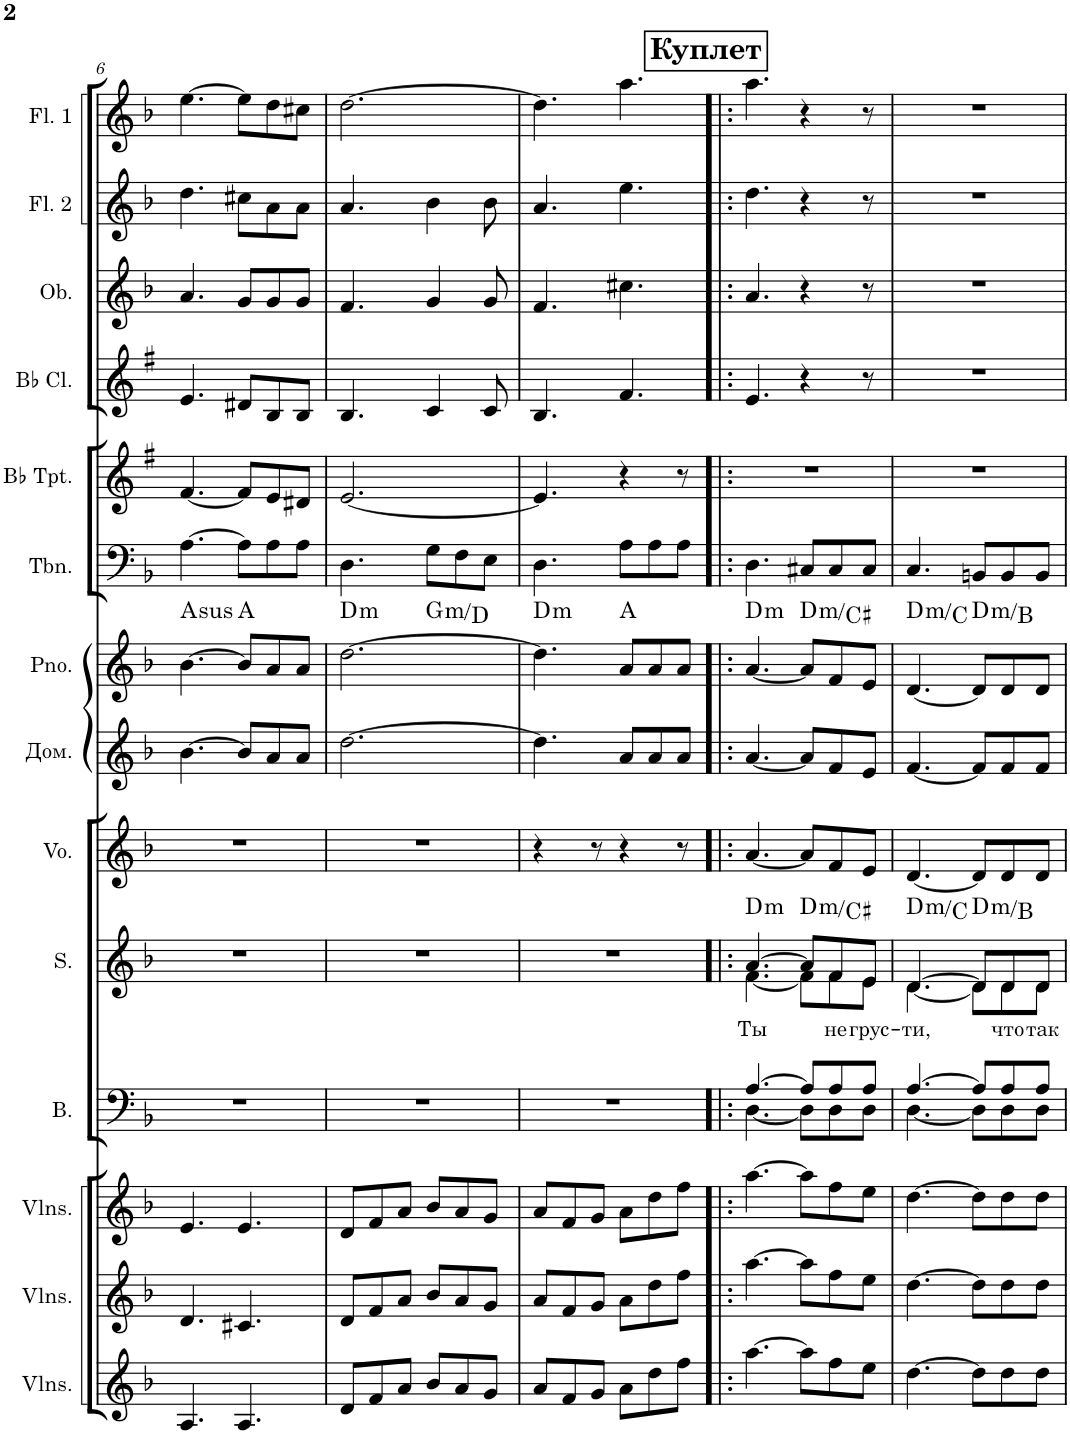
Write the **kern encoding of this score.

**kern	**kern	**kern	**kern	**kern	**text	**harte	**kern	**kern	**kern	**harte	**kern	**kern	**kern	**kern	**kern	**kern
*part14	*part13	*part12	*part11	*part10	*part10	*part10	*part9	*part8	*part7	*part7	*part6	*part5	*part4	*part3	*part2	*part1
*staff14	*staff13	*staff12	*staff11	*staff10	*staff10	*	*staff9	*staff8	*staff7	*	*staff6	*staff5	*staff4	*staff3	*staff2	*staff1
*I"Violins	*I"Violins	*I"Violins	*I"Bass	*I"Soprano	*	*	*I"Voice	*I"Домра	*I"Piano	*	*I"Trombone	*I"Bb Trumpet	*I"Bb Clarinet	*I"Oboe	*I"Flute 2	*I"Flute 1
*I'Vlns.	*I'Vlns.	*I'Vlns.	*I'B.	*I'S.	*	*	*I'Vo.	*	*I'Pno.	*	*I'Tbn.	*I'Bb Tpt.	*I'Bb Cl.	*I'Ob.	*I'Fl. 2	*I'Fl. 1
!!LO:PB:g=z
*clefG2	*clefG2	*clefG2	*clefF4	*clefG2	*	*	*clefG2	*clefG2	*clefG2	*	*clefF4	*clefG2	*clefG2	*clefG2	*clefG2	*clefG2
*	*	*	*	*	*	*	*	*	*	*	*	*Trd1c2	*Trd1c2	*	*	*
*k[b-]	*k[b-]	*k[b-]	*k[b-]	*k[b-]	*	*	*k[b-]	*k[b-]	*k[b-]	*	*k[b-]	*k[f#]	*k[f#]	*k[b-]	*k[b-]	*k[b-]
*M6/8	*M6/8	*M6/8	*M6/8	*M6/8	*	*	*M6/8	*M6/8	*M6/8	*	*M6/8	*M6/8	*M6/8	*M6/8	*M6/8	*M6/8
=6	=6	=6	=6	=6	=6	=6	=6	=6	=6	=6	=6	=6	=6	=6	=6	=6
!	!	!	!	!	!	!	!	!	!	!LO:H:kt=sus	!	!	!	!	!	!
4.A/	4.d/	4.e/	2.r	2.r	.	.	2.r	[4.b-\	[4.b-\	A:sus4	[4.A\	[4.f#/	4.e/	4.a/	4.dd\	[4.ee\
4.A/	4.c#X/	4.e/	.	.	.	.	.	8b-/L]	8b-/L]	A:maj	8A\L]	8f#/L]	8d#X/L	8g/L	8cc#X\L	8ee\L]
.	.	.	.	.	.	.	.	8a/	8a/	.	8A\	8e/	8B/	8g/	8a\	8dd\
.	.	.	.	.	.	.	.	8a/J	8a/J	.	8A\J	8d#X/J	8B/J	8g/J	8a\J	8cc#X\J
=7	=7	=7	=7	=7	=7	=7	=7	=7	=7	=7	=7	=7	=7	=7	=7	=7
!	!	!	!	!	!	!	!	!	!	!LO:H:kt=m	!	!	!	!	!	!
*	*	*	*	*	*	*	*	*	*^	*	*	*	*	*	*	*
8d/L	8d/L	8d/L	2.r	2.r	.	.	2.r	[2.dd\	[2.dd\	4.ryy	D:min	4.D\	[2.e/	4.B/	4.f/	4.a/	[2.dd\
8f/	8f/	8f/	.	.	.	.	.	.	.	.	.	.	.	.	.	.	.
8a/J	8a/J	8a/J	.	.	.	.	.	.	.	.	.	.	.	.	.	.	.
!	!	!	!	!	!	!	!	!	!	!	!LO:H:kt=m	!	!	!	!	!	!
8b-/L	8b-/L	8b-/L	.	.	.	.	.	.	.	4.ryy	G:min/5	8G\L	.	4c/	4g/	4b-\	.
8a/	8a/	8a/	.	.	.	.	.	.	.	.	.	8F\	.	.	.	.	.
8g/J	8g/J	8g/J	.	.	.	.	.	.	.	.	.	8E\J	.	8c/	8g/	8b-\	.
=8	=8	=8	=8	=8	=8	=8	=8	=8	=8	=8	=8	=8	=8	=8	=8	=8	=8
!	!	!	!	!	!	!	!	!	!	!	!LO:H:kt=m	!	!	!	!	!	!
*	*	*	*	*	*	*	*	*	*v	*v	*	*	*	*	*	*	*
8a/L	8a/L	8a/L	2.r	2.r	.	.	4r	4.dd\]	4.dd\]	D:min	4.D\	4.e/]	4.B/	4.f/	4.a/	4.dd\]
8f/	8f/	8f/	.	.	.	.	.	.	.	.	.	.	.	.	.	.
8g/J	8g/J	8g/J	.	.	.	.	8r	.	.	.	.	.	.	.	.	.
8a\L	8a\L	8a\L	.	.	.	.	4r	8a/L	8a/L	A:maj	8A\L	4r	4.f#/	4.cc#X\	4.ee\	4.aa\
8dd\	8dd\	8dd\	.	.	.	.	.	8a/	8a/	.	8A\	.	.	.	.	.
8ff\J	8ff\J	8ff\J	.	.	.	.	8r	8a/J	8a/J	.	8A\J	8r	.	.	.	.
!!LO:REH:place=s1:a:B:cj:fs=14:t=Куплет
=9!|:	=9!|:	=9!|:	=9!|:	=9!|:	=9!|:	=9!|:	=9!|:	=9!|:	=9!|:	=9!|:	=9!|:	=9!|:	=9!|:	=9!|:	=9!|:	=9!|:
*	*	*	*^	*	*	*	*	*	*	*	*	*	*	*	*	*
!	!	!	!	!	!	!LO:LY:b	!LO:H:kt=m	!	!	!	!LO:H:kt=m	!	!	!	!	!	!
*	*	*	*	*	*^	*	*	*	*	*	*	*	*	*	*	*	*
[4.aa\	[4.aa\	[4.aa\	[4.A/	[4.D\	[4.a/	[4.f\	Ты	D:min	[4.a/	[4.a/	[4.a/	D:min	4.D\	2.r	4.e/	4.a/	4.dd\	4.aa\
!	!	!	!	!	!	!	!	!LO:H:kt=m	!	!	!	!LO:H:kt=m	!	!	!	!	!	!
8aa\L]	8aa\L]	8aa\L]	8A/L]	8D\L]	8a/L]	8f\L]	.	D:min/7	8a/L]	8a/L]	8a/L]	D:min/7	8C#X/L	.	4r	4r	4r	4r
!	!	!	!	!	!	!	!LO:LY:b	!	!	!	!	!	!	!	!	!	!	!
8ff\	8ff\	8ff\	8A/	8D\	8f/	8f\	не	.	8f/	8f/	8f/	.	8C#/	.	.	.	.	.
!	!	!	!	!	!	!	!LO:LY:b	!	!	!	!	!	!	!	!	!	!	!
8ee\J	8ee\J	8ee\J	8A/J	8D\J	8e/J	8e\J	грус-	.	8e/J	8e/J	8e/J	.	8C#/J	.	8r	8r	8r	8r
=10	=10	=10	=10	=10	=10	=10	=10	=10	=10	=10	=10	=10	=10	=10	=10	=10	=10	=10
!	!	!	!	!	!	!	!LO:LY:b	!LO:H:kt=m	!	!	!	!LO:H:kt=m	!	!	!	!	!	!
[4.dd\	[4.dd\	[4.dd\	[4.A/	[4.D\	[4.d/	[4.d\	-ти,	D:min/b7	[4.d/	[4.f/	[4.d/	D:min/b7	4.C/	2.r	2.r	2.r	2.r	2.r
!	!	!	!	!	!	!	!	!LO:H:kt=m	!	!	!	!LO:H:kt=m	!	!	!	!	!	!
8dd\L]	8dd\L]	8dd\L]	8A/L]	8D\L]	8d/L]	8d\L]	.	D:min/6	8d/L]	8f/L]	8d/L]	D:min/6	8BBn/L	.	.	.	.	.
!	!	!	!	!	!	!	!LO:LY:b	!	!	!	!	!	!	!	!	!	!	!
8dd\	8dd\	8dd\	8A/	8D\	8d/	8d\	что	.	8d/	8f/	8d/	.	8BB/	.	.	.	.	.
!	!	!	!	!	!	!	!LO:LY:b	!	!	!	!	!	!	!	!	!	!	!
8dd\J	8dd\J	8dd\J	8A/J	8D\J	8d/J	8d\J	так	.	8d/J	8f/J	8d/J	.	8BB/J	.	.	.	.	.
*	*	*	*v	*v	*	*	*	*	*	*	*	*	*	*	*	*	*	*
*	*	*	*	*v	*v	*	*	*	*	*	*	*	*	*	*	*	*
=	=	=	=	=	=	=	=	=	=	=	=	=	=	=	=	=
*-	*-	*-	*-	*-	*-	*-	*-	*-	*-	*-	*-	*-	*-	*-	*-	*-
